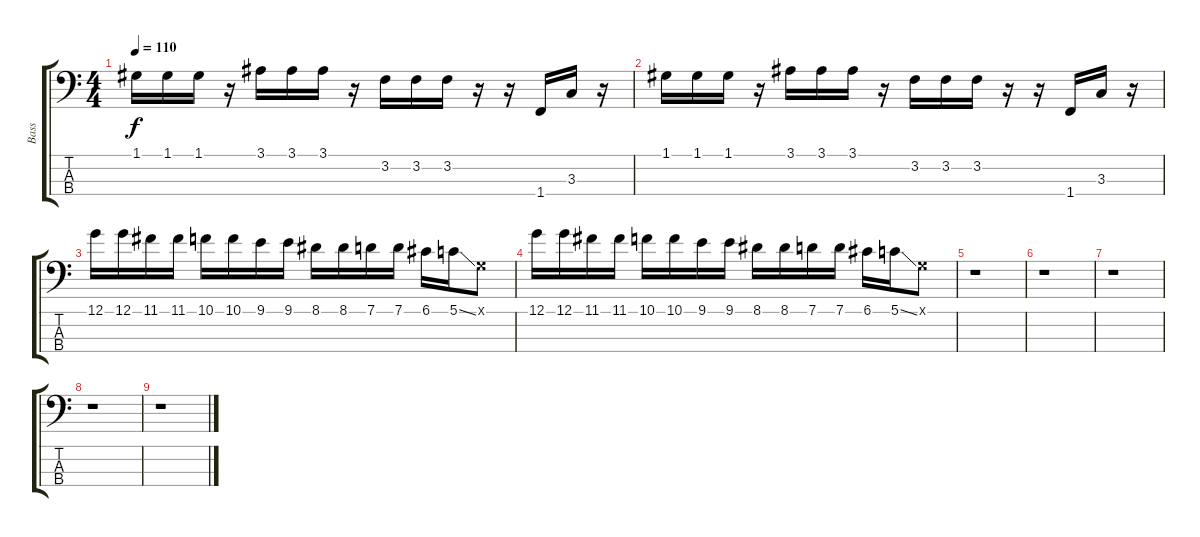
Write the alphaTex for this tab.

\track ("Bass" "Bass") {instrument fretlessbass}
\staff {score tabs}
\tuning (G2 D2 A1 E1) {hide}
\ts (4 4)
\tempo 110
\clef f4
\ks c
1.1.16{dy f} 1.1.16 1.1.16 r.16 3.1.16 3.1.16 3.1.16 r.16 3.2.16 3.2.16 3.2.16 r.16 r.16 1.4.16 3.3.16 r.16 |
1.1.16 1.1.16 1.1.16 r.16 3.1.16 3.1.16 3.1.16 r.16 3.2.16 3.2.16 3.2.16 r.16 r.16 1.4.16 3.3.16 r.16 |
12.1.16 12.1.16 11.1.16 11.1.16 10.1.16 10.1.16 9.1.16 9.1.16 8.1.16 8.1.16 7.1.16 7.1.16 6.1.16 5.1{ss}.16 0.1{x}.8 |
12.1.16 12.1.16 11.1.16 11.1.16 10.1.16 10.1.16 9.1.16 9.1.16 8.1.16 8.1.16 7.1.16 7.1.16 6.1.16 5.1{ss}.16 0.1{x}.8 |
r.1 |
r.1 |
r.1 |
r.1 |
r.1
